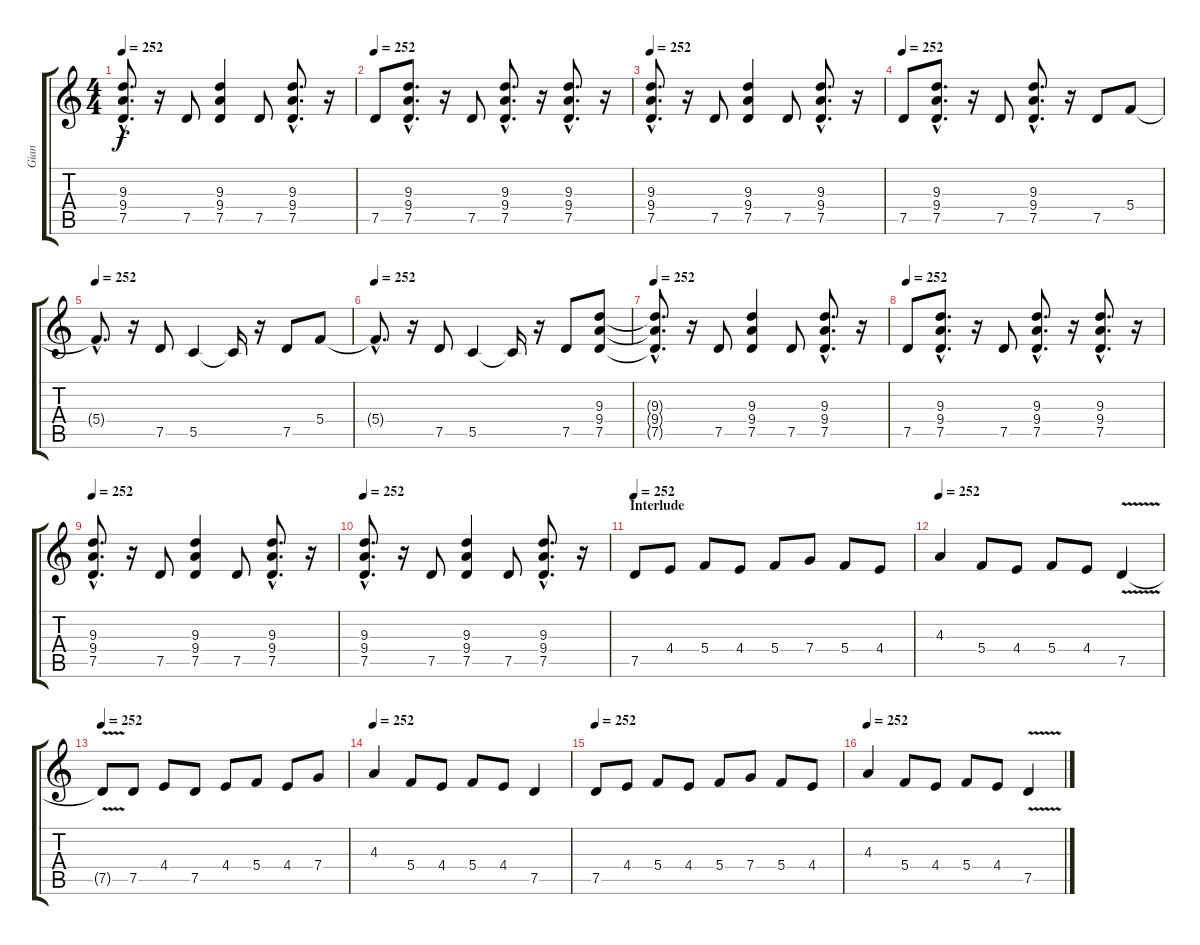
\track ("Gian" "Gian") {instrument distortionguitar}
\staff {score tabs}
\tuning (D4 A3 F3 C3 G2 D2) {hide}
\ts (4 4)
\tempo 252
\clef g2
\ks c
(9.3{hac t} 9.4{hac t} 7.5{hac t}).8{d dy f} r.16 7.5.8 (9.3 9.4 7.5).4 7.5.8 (9.3{hac} 9.4{hac} 7.5{hac}).8{d} r.16 |
\tempo 252
7.5.8 (9.3{hac} 9.4{hac} 7.5{hac}).8{d} r.16 7.5.8 (9.3{hac} 9.4{hac} 7.5{hac}).8{d} r.16 (9.3{hac} 9.4{hac} 7.5{hac}).8{d} r.16 |
\tempo 252
(9.3{hac} 9.4{hac} 7.5{hac}).8{d} r.16 7.5.8 (9.3 9.4 7.5).4 7.5.8 (9.3{hac} 9.4{hac} 7.5{hac}).8{d} r.16 |
\tempo 252
7.5.8 (9.3{hac} 9.4{hac} 7.5{hac}).8{d} r.16 7.5.8 (9.3{hac} 9.4{hac} 7.5{hac}).8{d} r.16 7.5.8 5.4.8 |
\tempo 252
5.4{hac t}.8{d} r.16 7.5.8 5.5.4 5.5{t}.16 r.16 7.5.8 5.4.8 |
\tempo 252
5.4{hac t}.8{d} r.16 7.5.8 5.5.4 5.5{t}.16 r.16 7.5.8 (9.3 9.4 7.5).8 |
\tempo 252
(9.3{hac t} 9.4{hac t} 7.5{hac t}).8{d} r.16 7.5.8 (9.3 9.4 7.5).4 7.5.8 (9.3{hac} 9.4{hac} 7.5{hac}).8{d} r.16 |
\tempo 252
7.5.8 (9.3{hac} 9.4{hac} 7.5{hac}).8{d} r.16 7.5.8 (9.3{hac} 9.4{hac} 7.5{hac}).8{d} r.16 (9.3{hac} 9.4{hac} 7.5{hac}).8{d} r.16 |
\tempo 252
(9.3{hac} 9.4{hac} 7.5{hac}).8{d} r.16 7.5.8 (9.3 9.4 7.5).4 7.5.8 (9.3{hac} 9.4{hac} 7.5{hac}).8{d} r.16 |
\tempo 252
(9.3{hac} 9.4{hac} 7.5{hac}).8{d} r.16 7.5.8 (9.3 9.4 7.5).4 7.5.8 (9.3{hac} 9.4{hac} 7.5{hac}).8{d} r.16 |
\section ("" "Interlude")
\tempo 252
7.5.8 4.4.8 5.4.8 4.4.8 5.4.8 7.4.8 5.4.8 4.4.8 |
\tempo 252
4.3.4 5.4.8 4.4.8 5.4.8 4.4.8 7.5{v}.4 |
\tempo 252
7.5{t}.8 7.5.8 4.4.8 7.5.8 4.4.8 5.4.8 4.4.8 7.4.8 |
\tempo 252
4.3.4 5.4.8 4.4.8 5.4.8 4.4.8 7.5.4 |
\tempo 252
7.5.8 4.4.8 5.4.8 4.4.8 5.4.8 7.4.8 5.4.8 4.4.8 |
\tempo 252
4.3.4 5.4.8 4.4.8 5.4.8 4.4.8 7.5{v}.4
